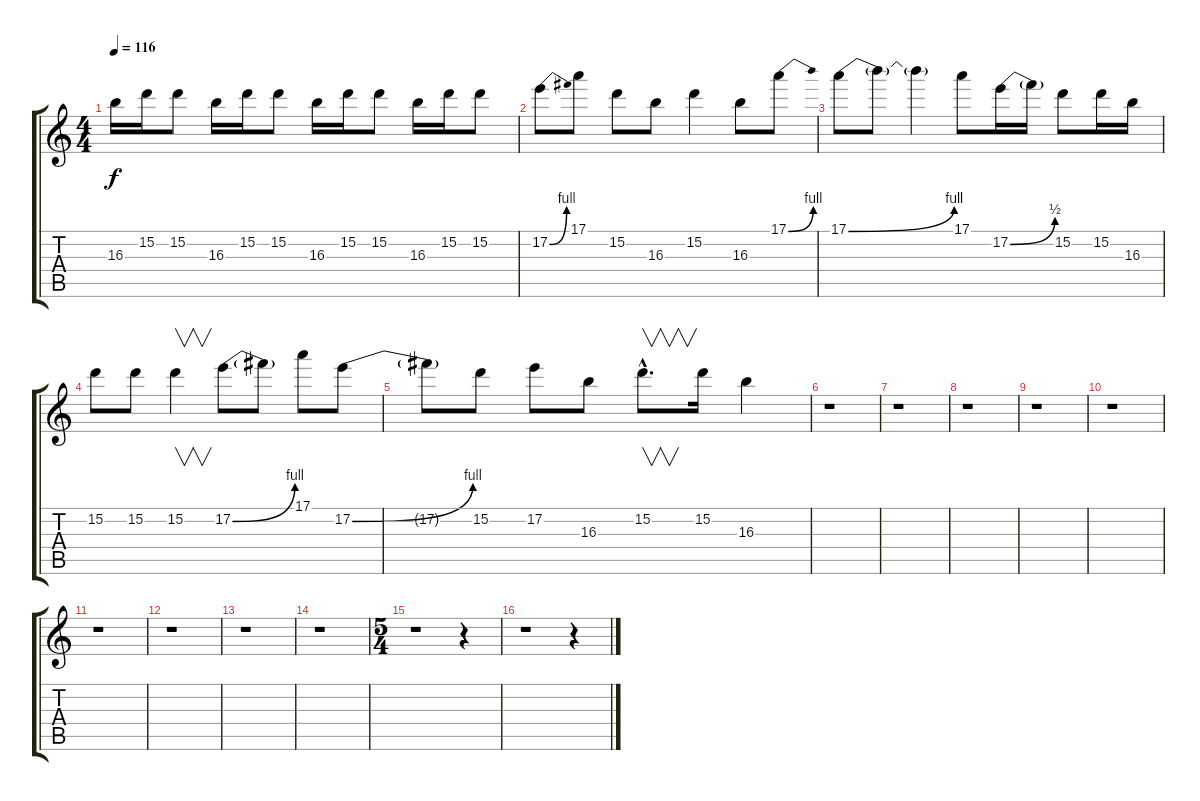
\track "" {instrument distortionguitar}
\staff {score tabs}
\tuning (E4 B3 G3 D3 A2 E2) {hide}
\ts (4 4)
\tempo 116
\clef g2
\ks c
16.3.16{dy f} 15.2.16 15.2.8 16.3.16 15.2.16 15.2.8 16.3.16 15.2.16 15.2.8 16.3.16 15.2.16 15.2.8 |
17.2{be (bend 0 0 60 4)}.8 17.1.8 15.2.8 16.3.8 15.2.4 16.3.8 17.1{be (bend 0 0 60 4)}.8 |
17.1{be (bend 0 0 60 4)}.8 17.1{t}.8 17.1{t}.4 17.1.8 17.2{be (bend 0 0 60 2)}.16 17.2{t}.16 15.2.8 15.2.16 16.3.16 |
15.2.8 15.2.8 15.2.4{v} 17.2{be (bend 0 0 60 4)}.8 17.2{t}.8 17.1.8 17.2{be (bend 0 0 60 4)}.8 |
17.2{t}.8 15.2.8 17.2.8 16.3.8 15.2{hac}.8{v d} 15.2.16 16.3.4 |
r.1 |
r.1 |
r.1 |
r.1 |
r.1 |
r.1 |
r.1 |
r.1 |
r.1 |
\ts (5 4)
r.1 r.4 |
r.1 r.4
